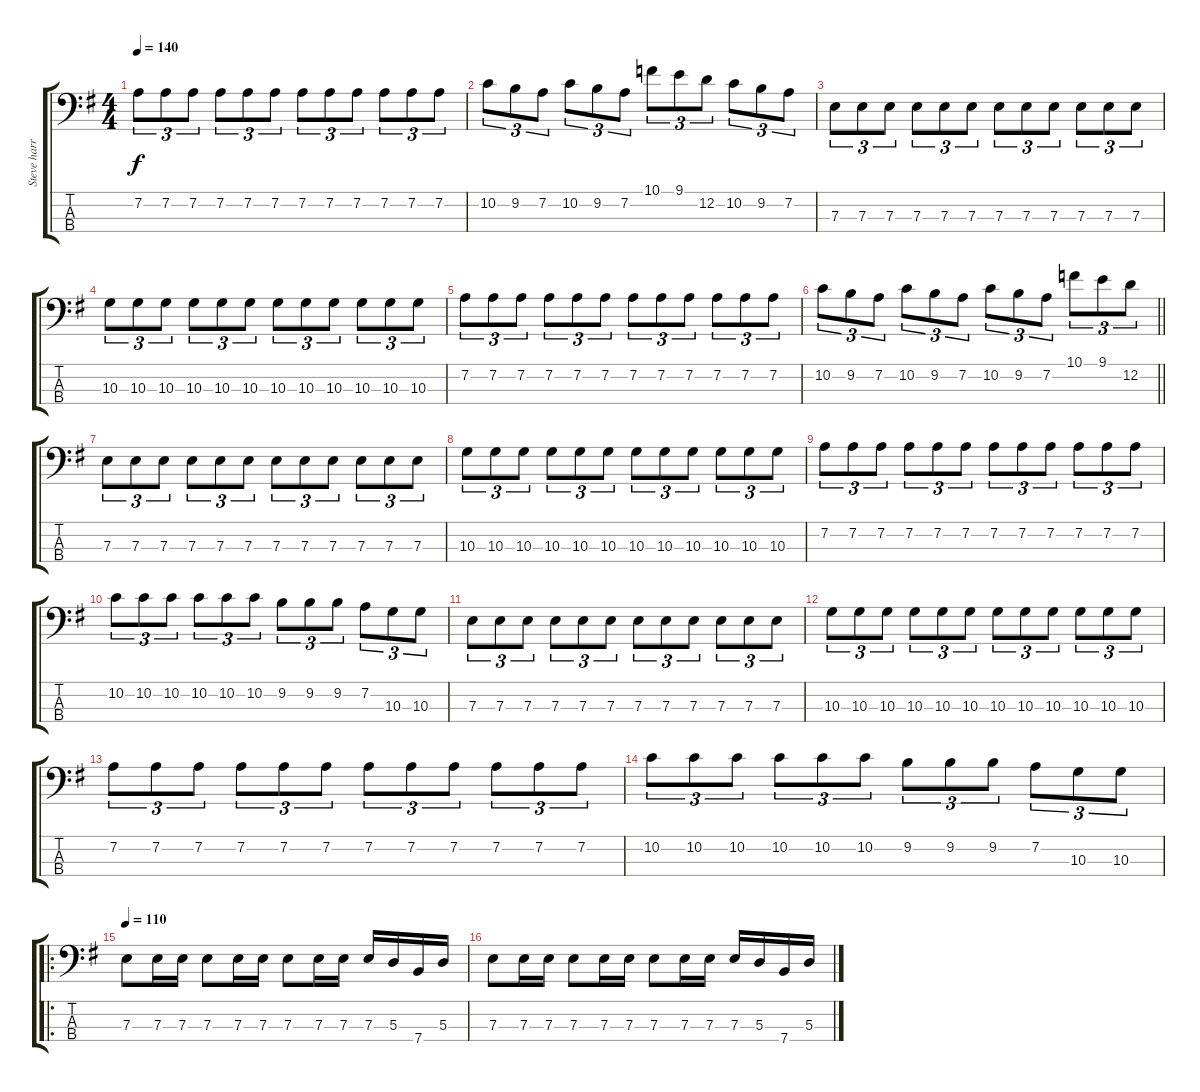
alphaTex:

\track ("Steve harris" "Steve harr") {instrument electricbassfinger}
\staff {score tabs}
\tuning (G2 D2 A1 E1) {hide}
\ts (4 4)
\tempo 140
\clef f4
\ks g
7.2.8{tu (3 2) dy f} 7.2.8{tu (3 2)} 7.2.8{tu (3 2)} 7.2.8{tu (3 2)} 7.2.8{tu (3 2)} 7.2.8{tu (3 2)} 7.2.8{tu (3 2)} 7.2.8{tu (3 2)} 7.2.8{tu (3 2)} 7.2.8{tu (3 2)} 7.2.8{tu (3 2)} 7.2.8{tu (3 2)} |
10.2.8{tu (3 2)} 9.2.8{tu (3 2)} 7.2.8{tu (3 2)} 10.2.8{tu (3 2)} 9.2.8{tu (3 2)} 7.2.8{tu (3 2)} 10.1.8{tu (3 2)} 9.1.8{tu (3 2)} 12.2.8{tu (3 2)} 10.2.8{tu (3 2)} 9.2.8{tu (3 2)} 7.2.8{tu (3 2)} |
7.3.8{tu (3 2)} 7.3.8{tu (3 2)} 7.3.8{tu (3 2)} 7.3.8{tu (3 2)} 7.3.8{tu (3 2)} 7.3.8{tu (3 2)} 7.3.8{tu (3 2)} 7.3.8{tu (3 2)} 7.3.8{tu (3 2)} 7.3.8{tu (3 2)} 7.3.8{tu (3 2)} 7.3.8{tu (3 2)} |
10.3.8{tu (3 2)} 10.3.8{tu (3 2)} 10.3.8{tu (3 2)} 10.3.8{tu (3 2)} 10.3.8{tu (3 2)} 10.3.8{tu (3 2)} 10.3.8{tu (3 2)} 10.3.8{tu (3 2)} 10.3.8{tu (3 2)} 10.3.8{tu (3 2)} 10.3.8{tu (3 2)} 10.3.8{tu (3 2)} |
7.2.8{tu (3 2)} 7.2.8{tu (3 2)} 7.2.8{tu (3 2)} 7.2.8{tu (3 2)} 7.2.8{tu (3 2)} 7.2.8{tu (3 2)} 7.2.8{tu (3 2)} 7.2.8{tu (3 2)} 7.2.8{tu (3 2)} 7.2.8{tu (3 2)} 7.2.8{tu (3 2)} 7.2.8{tu (3 2)} |
\barLineRight lightlight
10.2.8{tu (3 2)} 9.2.8{tu (3 2)} 7.2.8{tu (3 2)} 10.2.8{tu (3 2)} 9.2.8{tu (3 2)} 7.2.8{tu (3 2)} 10.2.8{tu (3 2)} 9.2.8{tu (3 2)} 7.2.8{tu (3 2)} 10.1.8{tu (3 2)} 9.1.8{tu (3 2)} 12.2.8{tu (3 2)} |
7.3.8{tu (3 2)} 7.3.8{tu (3 2)} 7.3.8{tu (3 2)} 7.3.8{tu (3 2)} 7.3.8{tu (3 2)} 7.3.8{tu (3 2)} 7.3.8{tu (3 2)} 7.3.8{tu (3 2)} 7.3.8{tu (3 2)} 7.3.8{tu (3 2)} 7.3.8{tu (3 2)} 7.3.8{tu (3 2)} |
10.3.8{tu (3 2)} 10.3.8{tu (3 2)} 10.3.8{tu (3 2)} 10.3.8{tu (3 2)} 10.3.8{tu (3 2)} 10.3.8{tu (3 2)} 10.3.8{tu (3 2)} 10.3.8{tu (3 2)} 10.3.8{tu (3 2)} 10.3.8{tu (3 2)} 10.3.8{tu (3 2)} 10.3.8{tu (3 2)} |
7.2.8{tu (3 2)} 7.2.8{tu (3 2)} 7.2.8{tu (3 2)} 7.2.8{tu (3 2)} 7.2.8{tu (3 2)} 7.2.8{tu (3 2)} 7.2.8{tu (3 2)} 7.2.8{tu (3 2)} 7.2.8{tu (3 2)} 7.2.8{tu (3 2)} 7.2.8{tu (3 2)} 7.2.8{tu (3 2)} |
10.2.8{tu (3 2)} 10.2.8{tu (3 2)} 10.2.8{tu (3 2)} 10.2.8{tu (3 2)} 10.2.8{tu (3 2)} 10.2.8{tu (3 2)} 9.2.8{tu (3 2)} 9.2.8{tu (3 2)} 9.2.8{tu (3 2)} 7.2.8{tu (3 2)} 10.3.8{tu (3 2)} 10.3.8{tu (3 2)} |
7.3.8{tu (3 2)} 7.3.8{tu (3 2)} 7.3.8{tu (3 2)} 7.3.8{tu (3 2)} 7.3.8{tu (3 2)} 7.3.8{tu (3 2)} 7.3.8{tu (3 2)} 7.3.8{tu (3 2)} 7.3.8{tu (3 2)} 7.3.8{tu (3 2)} 7.3.8{tu (3 2)} 7.3.8{tu (3 2)} |
10.3.8{tu (3 2)} 10.3.8{tu (3 2)} 10.3.8{tu (3 2)} 10.3.8{tu (3 2)} 10.3.8{tu (3 2)} 10.3.8{tu (3 2)} 10.3.8{tu (3 2)} 10.3.8{tu (3 2)} 10.3.8{tu (3 2)} 10.3.8{tu (3 2)} 10.3.8{tu (3 2)} 10.3.8{tu (3 2)} |
7.2.8{tu (3 2)} 7.2.8{tu (3 2)} 7.2.8{tu (3 2)} 7.2.8{tu (3 2)} 7.2.8{tu (3 2)} 7.2.8{tu (3 2)} 7.2.8{tu (3 2)} 7.2.8{tu (3 2)} 7.2.8{tu (3 2)} 7.2.8{tu (3 2)} 7.2.8{tu (3 2)} 7.2.8{tu (3 2)} |
10.2.8{tu (3 2)} 10.2.8{tu (3 2)} 10.2.8{tu (3 2)} 10.2.8{tu (3 2)} 10.2.8{tu (3 2)} 10.2.8{tu (3 2)} 9.2.8{tu (3 2)} 9.2.8{tu (3 2)} 9.2.8{tu (3 2)} 7.2.8{tu (3 2)} 10.3.8{tu (3 2)} 10.3.8{tu (3 2)} |
\ro
\tempo 120
\tempo 110
7.3.8 7.3.16 7.3.16 7.3.8 7.3.16 7.3.16 7.3.8 7.3.16 7.3.16 7.3.16 5.3.16 7.4.16 5.3.16 |
7.3.8 7.3.16 7.3.16 7.3.8 7.3.16 7.3.16 7.3.8 7.3.16 7.3.16 7.3.16 5.3.16 7.4.16 5.3.16
